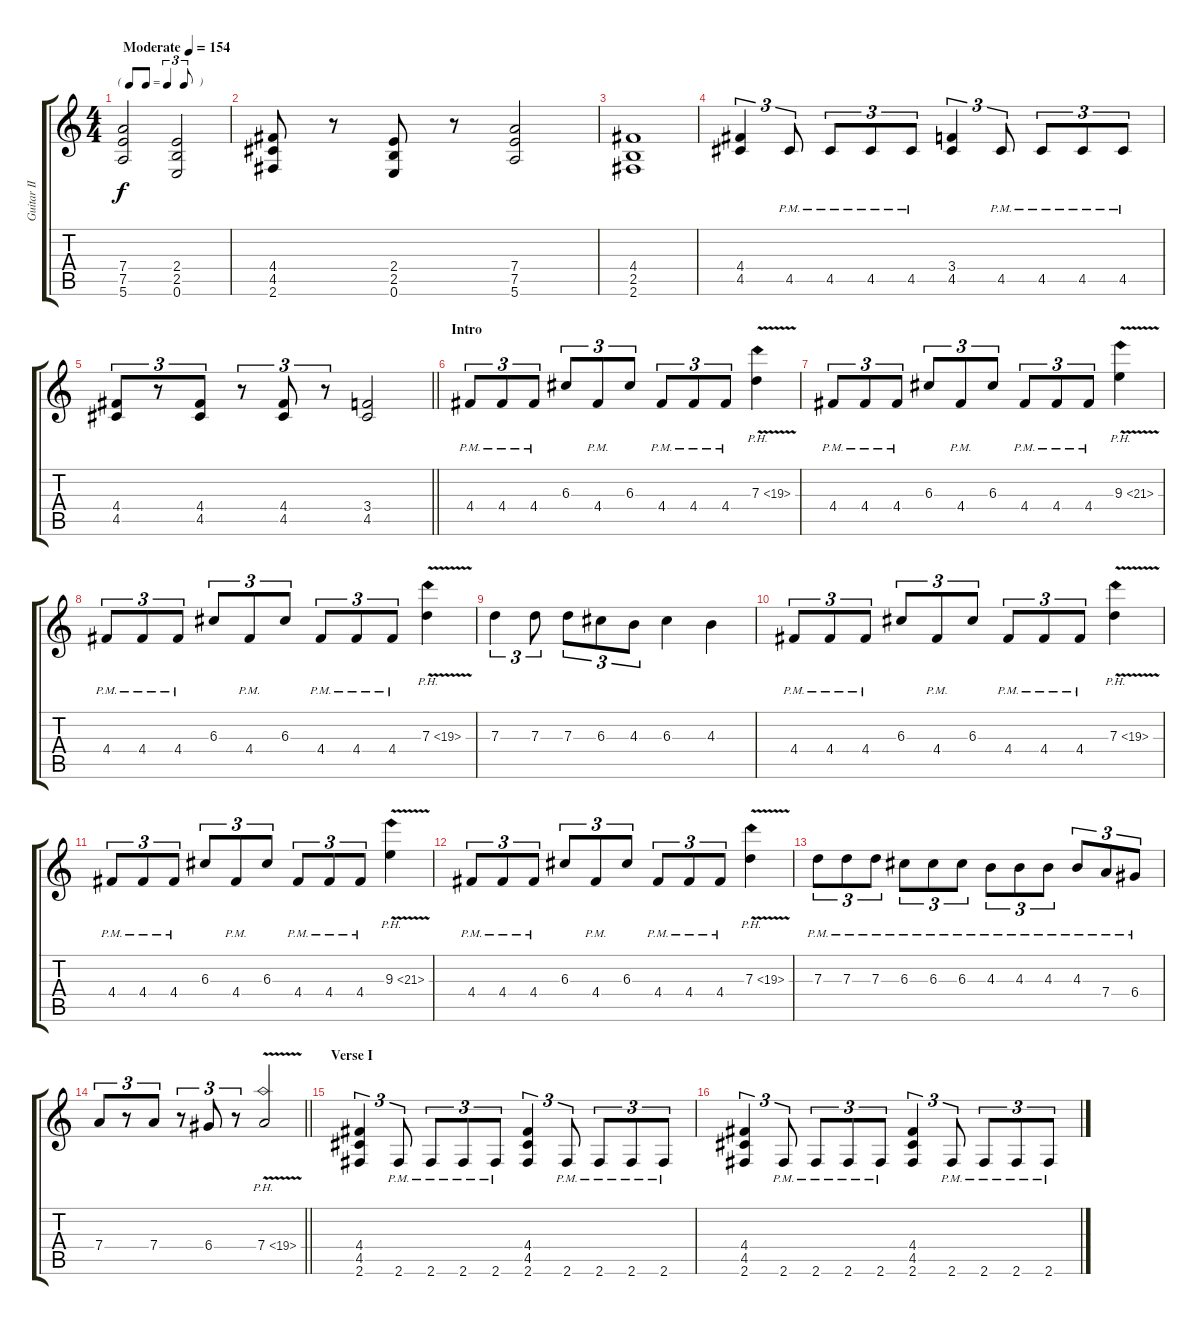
\track ("Guitar II" "Guitar II") {instrument overdrivenguitar}
\staff {score tabs}
\tuning (E4 B3 G3 D3 A2 E2) {hide}
\ts (4 4)
\tf triplet8th
\tempo (154 "Moderate")
\clef g2
\ks c
(7.4 7.5 5.6).2{dy f instrument overdrivenguitar} (2.4 2.5 0.6).2 |
(4.4 4.5 2.6).8 r.8 (2.4 2.5 0.6).8 r.8 (7.4 7.5 5.6).2 |
(4.4 2.5 2.6).1 |
(4.4 4.5).4{tu (3 2)} 4.5{pm}.8{tu (3 2)} 4.5{pm}.8{tu (3 2)} 4.5{pm}.8{tu (3 2)} 4.5{pm}.8{tu (3 2)} (3.4 4.5).4{tu (3 2)} 4.5{pm}.8{tu (3 2)} 4.5{pm}.8{tu (3 2)} 4.5{pm}.8{tu (3 2)} 4.5{pm}.8{tu (3 2)} |
\barLineRight lightlight
(4.4 4.5).8{tu (3 2)} r.8{tu (3 2)} (4.4 4.5).8{tu (3 2)} r.8{tu (3 2)} (4.4 4.5).8{tu (3 2)} r.8{tu (3 2)} (3.4 4.5).2 |
\section ("" "Intro")
4.4{pm}.8{tu (3 2)} 4.4{pm}.8{tu (3 2)} 4.4{pm}.8{tu (3 2)} 6.3.8{tu (3 2)} 4.4{pm}.8{tu (3 2)} 6.3.8{tu (3 2)} 4.4{pm}.8{tu (3 2)} 4.4{pm}.8{tu (3 2)} 4.4{pm}.8{tu (3 2)} 7.3{ph 12 v}.4 |
4.4{pm}.8{tu (3 2)} 4.4{pm}.8{tu (3 2)} 4.4{pm}.8{tu (3 2)} 6.3.8{tu (3 2)} 4.4{pm}.8{tu (3 2)} 6.3.8{tu (3 2)} 4.4{pm}.8{tu (3 2)} 4.4{pm}.8{tu (3 2)} 4.4{pm}.8{tu (3 2)} 9.3{ph 12 v}.4 |
4.4{pm}.8{tu (3 2)} 4.4{pm}.8{tu (3 2)} 4.4{pm}.8{tu (3 2)} 6.3.8{tu (3 2)} 4.4{pm}.8{tu (3 2)} 6.3.8{tu (3 2)} 4.4{pm}.8{tu (3 2)} 4.4{pm}.8{tu (3 2)} 4.4{pm}.8{tu (3 2)} 7.3{ph 12 v}.4 |
7.3.4{tu (3 2)} 7.3.8{tu (3 2)} 7.3.8{tu (3 2)} 6.3.8{tu (3 2)} 4.3.8{tu (3 2)} 6.3.4 4.3.4 |
4.4{pm}.8{tu (3 2)} 4.4{pm}.8{tu (3 2)} 4.4{pm}.8{tu (3 2)} 6.3.8{tu (3 2)} 4.4{pm}.8{tu (3 2)} 6.3.8{tu (3 2)} 4.4{pm}.8{tu (3 2)} 4.4{pm}.8{tu (3 2)} 4.4{pm}.8{tu (3 2)} 7.3{ph 12 v}.4 |
4.4{pm}.8{tu (3 2)} 4.4{pm}.8{tu (3 2)} 4.4{pm}.8{tu (3 2)} 6.3.8{tu (3 2)} 4.4{pm}.8{tu (3 2)} 6.3.8{tu (3 2)} 4.4{pm}.8{tu (3 2)} 4.4{pm}.8{tu (3 2)} 4.4{pm}.8{tu (3 2)} 9.3{ph 12 v}.4 |
4.4{pm}.8{tu (3 2)} 4.4{pm}.8{tu (3 2)} 4.4{pm}.8{tu (3 2)} 6.3.8{tu (3 2)} 4.4{pm}.8{tu (3 2)} 6.3.8{tu (3 2)} 4.4{pm}.8{tu (3 2)} 4.4{pm}.8{tu (3 2)} 4.4{pm}.8{tu (3 2)} 7.3{ph 12 v}.4 |
7.3{pm}.8{tu (3 2)} 7.3{pm}.8{tu (3 2)} 7.3{pm}.8{tu (3 2)} 6.3{pm}.8{tu (3 2)} 6.3{pm}.8{tu (3 2)} 6.3{pm}.8{tu (3 2)} 4.3{pm}.8{tu (3 2)} 4.3{pm}.8{tu (3 2)} 4.3{pm}.8{tu (3 2)} 4.3{pm}.8{tu (3 2)} 7.4{pm}.8{tu (3 2)} 6.4{pm}.8{tu (3 2)} |
\barLineRight lightlight
7.4.8{tu (3 2)} r.8{tu (3 2)} 7.4.8{tu (3 2)} r.8{tu (3 2)} 6.4.8{tu (3 2)} r.8{tu (3 2)} 7.4{ph 12 v}.2 |
\section ("" "Verse I")
(4.4 4.5 2.6).4{tu (3 2)} 2.6{pm}.8{tu (3 2)} 2.6{pm}.8{tu (3 2)} 2.6{pm}.8{tu (3 2)} 2.6{pm}.8{tu (3 2)} (4.4 4.5 2.6).4{tu (3 2)} 2.6{pm}.8{tu (3 2)} 2.6{pm}.8{tu (3 2)} 2.6{pm}.8{tu (3 2)} 2.6{pm}.8{tu (3 2)} |
(4.4 4.5 2.6).4{tu (3 2)} 2.6{pm}.8{tu (3 2)} 2.6{pm}.8{tu (3 2)} 2.6{pm}.8{tu (3 2)} 2.6{pm}.8{tu (3 2)} (4.4 4.5 2.6).4{tu (3 2)} 2.6{pm}.8{tu (3 2)} 2.6{pm}.8{tu (3 2)} 2.6{pm}.8{tu (3 2)} 2.6{pm}.8{tu (3 2)}
